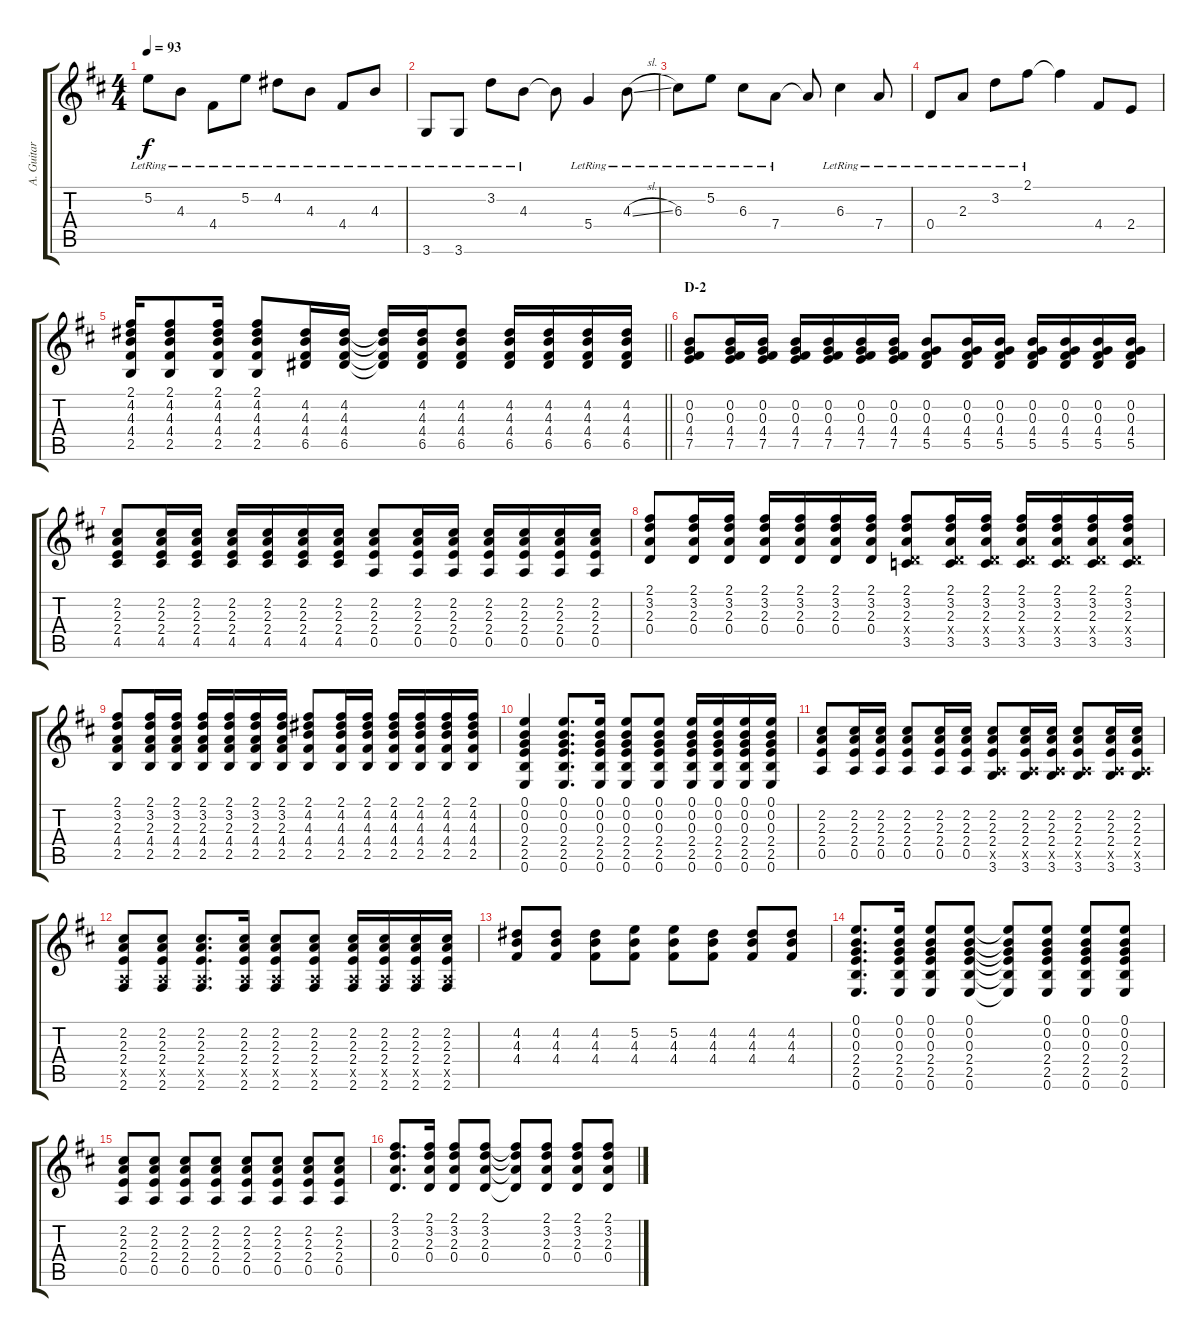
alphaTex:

\track ("A. Guitar" "A. Guitar") {instrument acousticguitarsteel}
\staff {score tabs}
\tuning (E4 B3 G3 D3 A2 E2) {hide}
\ts (4 4)
\tempo 93
\clef g2
\ks d
5.2{lr}.8{dy f} 4.3{lr}.8 4.4{lr}.8 5.2{lr}.8 4.2{lr}.8 4.3{lr}.8 4.4{lr}.8 4.3{lr}.8 |
3.6{lr}.8 3.6{lr}.8 3.2{lr}.8 4.3{lr}.8 4.3{t}.8 5.4{lr}.4 4.3{sl lr}.8 |
6.3{lr}.8 5.2{lr}.8 6.3{lr}.8 7.4{lr}.8 7.4{t}.8 6.3{lr}.4 7.4{lr}.8 |
0.4{lr}.8 2.3{lr}.8 3.2{lr}.8 2.1{lr}.8 2.1{t}.4 4.4.8 2.4.8 |
\barLineRight lightlight
(2.1 4.2 4.3 4.4 2.5).16 (2.1 4.2 4.3 4.4 2.5).8 (2.1 4.2 4.3 4.4 2.5).16 (2.1 4.2 4.3 4.4 2.5).8 (4.2 4.3 4.4 6.5).16 (4.2 4.3 4.4 6.5).16 (4.2{t} 4.3{t} 4.4{t} 6.5{t}).16 (4.2 4.3 4.4 6.5).16 (4.2 4.3 4.4 6.5).8 (4.2 4.3 4.4 6.5).16 (4.2 4.3 4.4 6.5).16 (4.2 4.3 4.4 6.5).16 (4.2 4.3 4.4 6.5).16 |
\section ("" "D-2")
(0.2 0.3 4.4 7.5).8 (0.2 0.3 4.4 7.5).16 (0.2 0.3 4.4 7.5).16 (0.2 0.3 4.4 7.5).16 (0.2 0.3 4.4 7.5).16 (0.2 0.3 4.4 7.5).16 (0.2 0.3 4.4 7.5).16 (0.2 0.3 4.4 5.5).8 (0.2 0.3 4.4 5.5).16 (0.2 0.3 4.4 5.5).16 (0.2 0.3 4.4 5.5).16 (0.2 0.3 4.4 5.5).16 (0.2 0.3 4.4 5.5).16 (0.2 0.3 4.4 5.5).16 |
(2.2 2.3 2.4 4.5).8 (2.2 2.3 2.4 4.5).16 (2.2 2.3 2.4 4.5).16 (2.2 2.3 2.4 4.5).16 (2.2 2.3 2.4 4.5).16 (2.2 2.3 2.4 4.5).16 (2.2 2.3 2.4 4.5).16 (2.2 2.3 2.4 0.5).8 (2.2 2.3 2.4 0.5).16 (2.2 2.3 2.4 0.5).16 (2.2 2.3 2.4 0.5).16 (2.2 2.3 2.4 0.5).16 (2.2 2.3 2.4 0.5).16 (2.2 2.3 2.4 0.5).16 |
(2.1 3.2 2.3 0.4).8 (2.1 3.2 2.3 0.4).16 (2.1 3.2 2.3 0.4).16 (2.1 3.2 2.3 0.4).16 (2.1 3.2 2.3 0.4).16 (2.1 3.2 2.3 0.4).16 (2.1 3.2 2.3 0.4).16 (2.1 3.2 2.3 0.4{x} 3.5).8 (2.1 3.2 2.3 0.4{x} 3.5).16 (2.1 3.2 2.3 0.4{x} 3.5).16 (2.1 3.2 2.3 0.4{x} 3.5).16 (2.1 3.2 2.3 0.4{x} 3.5).16 (2.1 3.2 2.3 0.4{x} 3.5).16 (2.1 3.2 2.3 0.4{x} 3.5).16 |
(2.1 3.2 2.3 4.4 2.5).8 (2.1 3.2 2.3 4.4 2.5).16 (2.1 3.2 2.3 4.4 2.5).16 (2.1 3.2 2.3 4.4 2.5).16 (2.1 3.2 2.3 4.4 2.5).16 (2.1 3.2 2.3 4.4 2.5).16 (2.1 3.2 2.3 4.4 2.5).16 (2.1 4.2 4.3 4.4 2.5).8 (2.1 4.2 4.3 4.4 2.5).16 (2.1 4.2 4.3 4.4 2.5).16 (2.1 4.2 4.3 4.4 2.5).16 (2.1 4.2 4.3 4.4 2.5).16 (2.1 4.2 4.3 4.4 2.5).16 (2.1 4.2 4.3 4.4 2.5).16 |
(0.1 0.2 0.3 2.4 2.5 0.6).4 (0.1 0.2 0.3 2.4 2.5 0.6).8{d} (0.1 0.2 0.3 2.4 2.5 0.6).16 (0.1 0.2 0.3 2.4 2.5 0.6).8 (0.1 0.2 0.3 2.4 2.5 0.6).8 (0.1 0.2 0.3 2.4 2.5 0.6).16 (0.1 0.2 0.3 2.4 2.5 0.6).16 (0.1 0.2 0.3 2.4 2.5 0.6).16 (0.1 0.2 0.3 2.4 2.5 0.6).16 |
(2.2 2.3 2.4 0.5).8 (2.2 2.3 2.4 0.5).16 (2.2 2.3 2.4 0.5).16 (2.2 2.3 2.4 0.5).8 (2.2 2.3 2.4 0.5).16 (2.2 2.3 2.4 0.5).16 (2.2 2.3 2.4 0.5{x} 3.6).8 (2.2 2.3 2.4 0.5{x} 3.6).16 (2.2 2.3 2.4 0.5{x} 3.6).16 (2.2 2.3 2.4 0.5{x} 3.6).8 (2.2 2.3 2.4 0.5{x} 3.6).16 (2.2 2.3 2.4 0.5{x} 3.6).16 |
(2.2 2.3 2.4 0.5{x} 2.6).8 (2.2 2.3 2.4 0.5{x} 2.6).8 (2.2 2.3 2.4 0.5{x} 2.6).8{d} (2.2 2.3 2.4 0.5{x} 2.6).16 (2.2 2.3 2.4 0.5{x} 2.6).8 (2.2 2.3 2.4 0.5{x} 2.6).8 (2.2 2.3 2.4 0.5{x} 2.6).16 (2.2 2.3 2.4 0.5{x} 2.6).16 (2.2 2.3 2.4 0.5{x} 2.6).16 (2.2 2.3 2.4 0.5{x} 2.6).16 |
(4.2 4.3 4.4).8 (4.2 4.3 4.4).8 (4.2 4.3 4.4).8 (5.2 4.3 4.4).8 (5.2 4.3 4.4).8 (4.2 4.3 4.4).8 (4.2 4.3 4.4).8 (4.2 4.3 4.4).8 |
(0.1 0.2 0.3 2.4 2.5 0.6).8{d} (0.1 0.2 0.3 2.4 2.5 0.6).16 (0.1 0.2 0.3 2.4 2.5 0.6).8 (0.1 0.2 0.3 2.4 2.5 0.6).8 (0.1{t} 0.2{t} 0.3{t} 2.4{t} 2.5{t} 0.6{t}).8 (0.1 0.2 0.3 2.4 2.5 0.6).8 (0.1 0.2 0.3 2.4 2.5 0.6).8 (0.1 0.2 0.3 2.4 2.5 0.6).8 |
(2.2 2.3 2.4 0.5).8 (2.2 2.3 2.4 0.5).8 (2.2 2.3 2.4 0.5).8 (2.2 2.3 2.4 0.5).8 (2.2 2.3 2.4 0.5).8 (2.2 2.3 2.4 0.5).8 (2.2 2.3 2.4 0.5).8 (2.2 2.3 2.4 0.5).8 |
(2.1 3.2 2.3 0.4).8{d} (2.1 3.2 2.3 0.4).16 (2.1 3.2 2.3 0.4).8 (2.1 3.2 2.3 0.4).8 (2.1{t} 3.2{t} 2.3{t} 0.4{t}).8 (2.1 3.2 2.3 0.4).8 (2.1 3.2 2.3 0.4).8 (2.1 3.2 2.3 0.4).8
